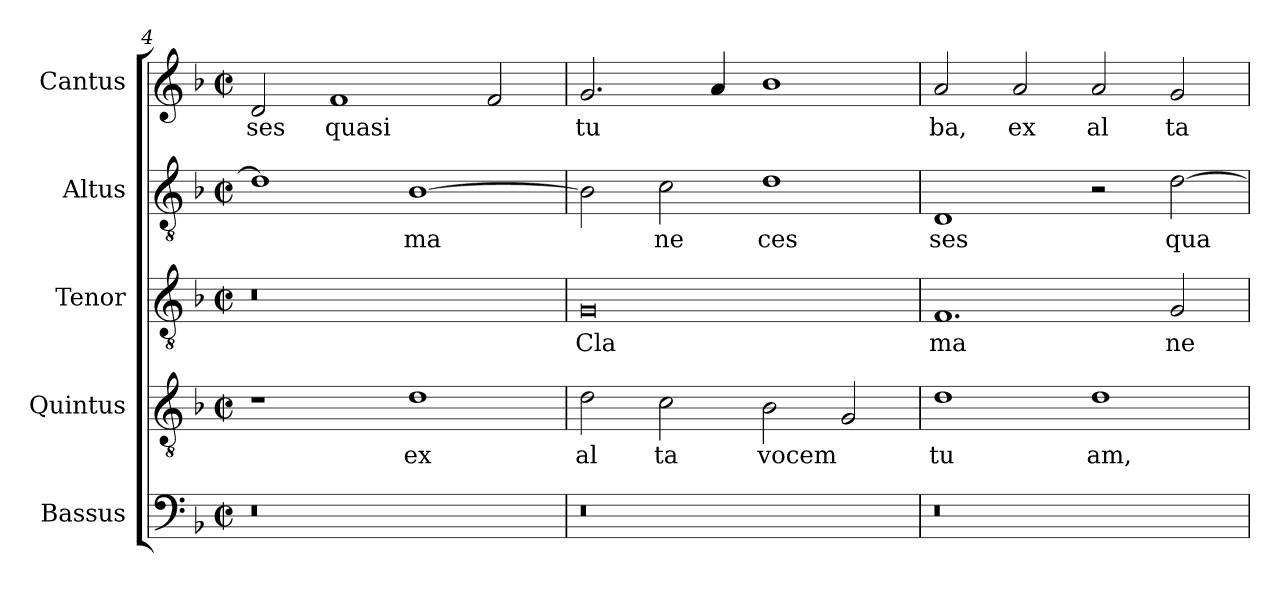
**kern	**kern	**text	**kern	**text	**kern	**text	**kern	**text
*part5	*part4	*part4	*part3	*part3	*part2	*part2	*part1	*part1
*staff5	*staff4	*staff4	*staff3	*staff3	*staff2	*staff2	*staff1	*staff1
*I"Bassus	*I"Quintus	*	*I"Tenor	*	*I"Altus	*	*I"Cantus	*
*clefF4	*clefGv2	*	*clefGv2	*	*clefGv2	*	*clefG2	*
*k[b-]	*k[b-]	*	*k[b-]	*	*k[b-]	*	*k[b-]	*
*F:	*F:	*	*F:	*	*F:	*	*F:	*
*M2/2	*M2/2	*	*M2/2	*	*M2/2	*	*M2/2	*
*met(c|)	*met(c|)	*	*met(c|)	*	*met(c|)	*	*met(c|)	*
=4	=4	=4	=4	=4	=4	=4	=4	=4
!	!	!	!	!	!	!	!	!LO:LY:b:cj
0r	1r	.	0r	.	1d]	.	2d/	ses
!	!	!	!	!	!	!	!	!LO:LY:b:cj
.	.	.	.	.	.	.	1f	quasi
!	!	!LO:LY:b:cj	!	!	!	!LO:LY:b:cj	!	!
.	1d	ex	.	.	[>1B-	ma	.	.
.	.	.	.	.	.	.	2f/	.
=5	=5	=5	=5	=5	=5	=5	=5	=5
!	!	!LO:LY:b:cj	!	!LO:LY:b:cj	!	!	!	!LO:LY:b:cj
0r	2d\	al	0G	Cla	2B-\]	.	2.g/	tu
!	!	!LO:LY:b:cj	!	!	!	!LO:LY:b:cj	!	!
.	2c\	ta	.	.	2c\	ne	.	.
.	.	.	.	.	.	.	4a/	.
!	!	!LO:LY:b	!	!	!	!LO:LY:b:cj	!	!
.	2B-\	vocem	.	.	1d	ces	1b-	.
.	2G/	.	.	.	.	.	.	.
=6	=6	=6	=6	=6	=6	=6	=6	=6
!	!	!LO:LY:b:cj	!	!LO:LY:b:cj	!	!LO:LY:b:cj	!	!LO:LY:b:cj
0r	1d	tu	1.F	ma	1D	ses	2a/	ba,
!	!	!	!	!	!	!	!	!LO:LY:b:cj
.	.	.	.	.	.	.	2a/	ex
!	!	!LO:LY:b:cj	!	!	!	!	!	!LO:LY:b:cj
.	1d	am,	.	.	2r	.	2a/	al
!	!	!	!	!LO:LY:b:cj	!	!LO:LY:b	!	!LO:LY:b:cj
.	.	.	2G/	ne	[>2d\	qua	2g/	ta
=	=	=	=	=	=	=	=	=
*-	*-	*-	*-	*-	*-	*-	*-	*-
